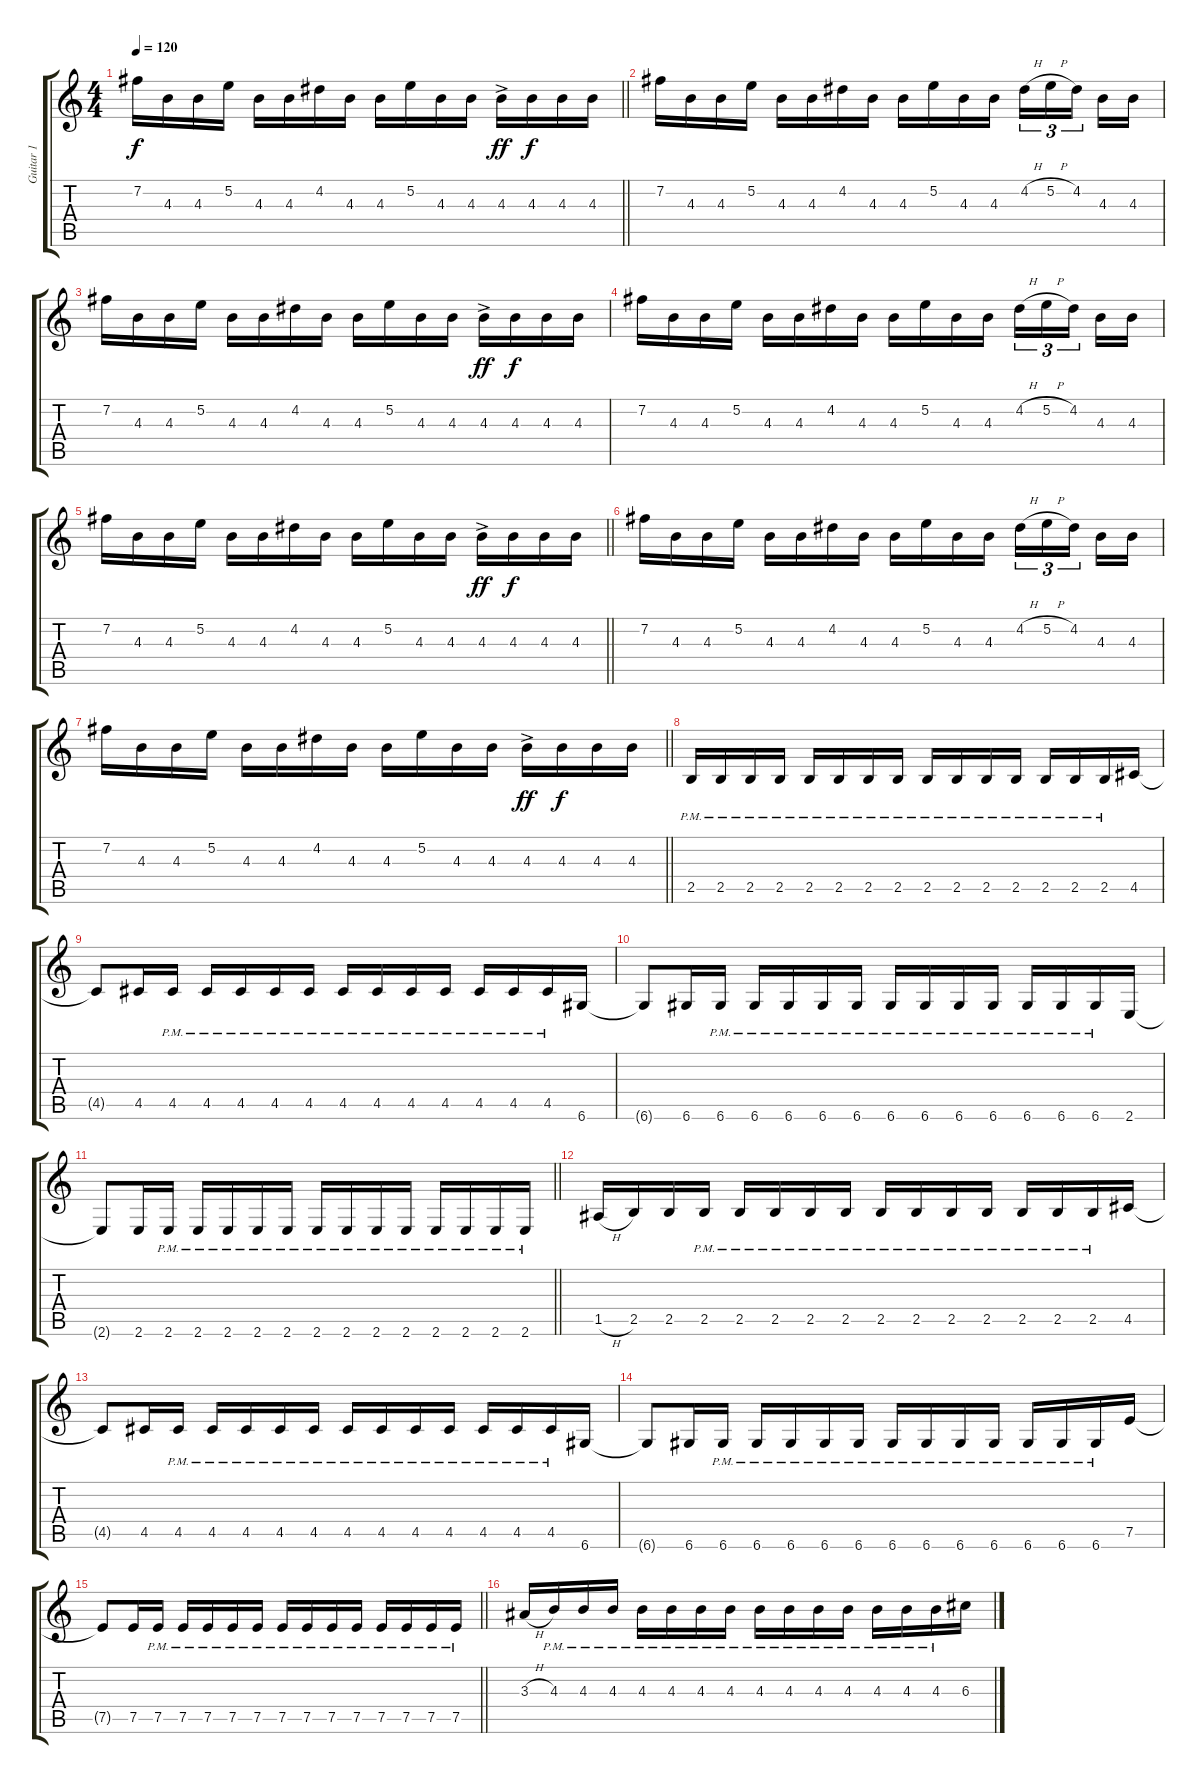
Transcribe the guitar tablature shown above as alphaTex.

\track ("Guitar 1" "Guitar 1") {instrument distortionguitar}
\staff {score tabs}
\tuning (E4 B3 G3 D3 A2 D2) {hide}
\ts (4 4)
\tempo 120
\clef g2
\barLineRight lightlight
\ks c
7.2.16{dy f} 4.3.16 4.3.16 5.2.16 4.3.16 4.3.16 4.2.16 4.3.16 4.3.16 5.2.16 4.3.16 4.3.16 4.3{ac}.16{dy ff} 4.3.16{dy f} 4.3.16 4.3.16 |
7.2.16 4.3.16 4.3.16 5.2.16 4.3.16 4.3.16 4.2.16 4.3.16 4.3.16 5.2.16 4.3.16 4.3.16 4.2{h}.16{tu (3 2)} 5.2{h}.16{tu (3 2)} 4.2.16{tu (3 2) beam splitsecondary} 4.3.16 4.3.16 |
7.2.16 4.3.16 4.3.16 5.2.16 4.3.16 4.3.16 4.2.16 4.3.16 4.3.16 5.2.16 4.3.16 4.3.16 4.3{ac}.16{dy ff} 4.3.16{dy f} 4.3.16 4.3.16 |
7.2.16 4.3.16 4.3.16 5.2.16 4.3.16 4.3.16 4.2.16 4.3.16 4.3.16 5.2.16 4.3.16 4.3.16 4.2{h}.16{tu (3 2)} 5.2{h}.16{tu (3 2)} 4.2.16{tu (3 2) beam splitsecondary} 4.3.16 4.3.16 |
\barLineRight lightlight
7.2.16 4.3.16 4.3.16 5.2.16 4.3.16 4.3.16 4.2.16 4.3.16 4.3.16 5.2.16 4.3.16 4.3.16 4.3{ac}.16{dy ff} 4.3.16{dy f} 4.3.16 4.3.16 |
7.2.16 4.3.16 4.3.16 5.2.16 4.3.16 4.3.16 4.2.16 4.3.16 4.3.16 5.2.16 4.3.16 4.3.16 4.2{h}.16{tu (3 2)} 5.2{h}.16{tu (3 2)} 4.2.16{tu (3 2) beam splitsecondary} 4.3.16 4.3.16 |
\barLineRight lightlight
7.2.16 4.3.16 4.3.16 5.2.16 4.3.16 4.3.16 4.2.16 4.3.16 4.3.16 5.2.16 4.3.16 4.3.16 4.3{ac}.16{dy ff} 4.3.16{dy f} 4.3.16 4.3.16 |
\section ("" "")
2.5{pm}.16 2.5{pm}.16 2.5{pm}.16 2.5{pm}.16 2.5{pm}.16 2.5{pm}.16 2.5{pm}.16 2.5{pm}.16 2.5{pm}.16 2.5{pm}.16 2.5{pm}.16 2.5{pm}.16 2.5{pm}.16 2.5{pm}.16 2.5{pm}.16 4.5.16 |
4.5{t}.8 4.5.16 4.5{pm}.16 4.5{pm}.16 4.5{pm}.16 4.5{pm}.16 4.5{pm}.16 4.5{pm}.16 4.5{pm}.16 4.5{pm}.16 4.5{pm}.16 4.5{pm}.16 4.5{pm}.16 4.5{pm}.16 6.6.16 |
6.6{t}.8 6.6.16 6.6{pm}.16 6.6{pm}.16 6.6{pm}.16 6.6{pm}.16 6.6{pm}.16 6.6{pm}.16 6.6{pm}.16 6.6{pm}.16 6.6{pm}.16 6.6{pm}.16 6.6{pm}.16 6.6{pm}.16 2.6.16 |
\barLineRight lightlight
2.6{t}.8 2.6.16 2.6{pm}.16 2.6{pm}.16 2.6{pm}.16 2.6{pm}.16 2.6{pm}.16 2.6{pm}.16 2.6{pm}.16 2.6{pm}.16 2.6{pm}.16 2.6{pm}.16 2.6{pm}.16 2.6{pm}.16 2.6{pm}.16 |
1.5{h}.16 2.5.16 2.5.16 2.5{pm}.16 2.5{pm}.16 2.5{pm}.16 2.5{pm}.16 2.5{pm}.16 2.5{pm}.16 2.5{pm}.16 2.5{pm}.16 2.5{pm}.16 2.5{pm}.16 2.5{pm}.16 2.5{pm}.16 4.5.16 |
4.5{t}.8 4.5.16 4.5{pm}.16 4.5{pm}.16 4.5{pm}.16 4.5{pm}.16 4.5{pm}.16 4.5{pm}.16 4.5{pm}.16 4.5{pm}.16 4.5{pm}.16 4.5{pm}.16 4.5{pm}.16 4.5{pm}.16 6.6.16 |
6.6{t}.8 6.6.16 6.6{pm}.16 6.6{pm}.16 6.6{pm}.16 6.6{pm}.16 6.6{pm}.16 6.6{pm}.16 6.6{pm}.16 6.6{pm}.16 6.6{pm}.16 6.6{pm}.16 6.6{pm}.16 6.6{pm}.16 7.5.16 |
\barLineRight lightlight
7.5{t}.8 7.5.16 7.5{pm}.16 7.5{pm}.16 7.5{pm}.16 7.5{pm}.16 7.5{pm}.16 7.5{pm}.16 7.5{pm}.16 7.5{pm}.16 7.5{pm}.16 7.5{pm}.16 7.5{pm}.16 7.5{pm}.16 7.5{pm}.16 |
3.3{h}.16 4.3{pm}.16 4.3{pm}.16 4.3{pm}.16 4.3{pm}.16 4.3{pm}.16 4.3{pm}.16 4.3{pm}.16 4.3{pm}.16 4.3{pm}.16 4.3{pm}.16 4.3{pm}.16 4.3{pm}.16 4.3{pm}.16 4.3{pm}.16 6.3.16
